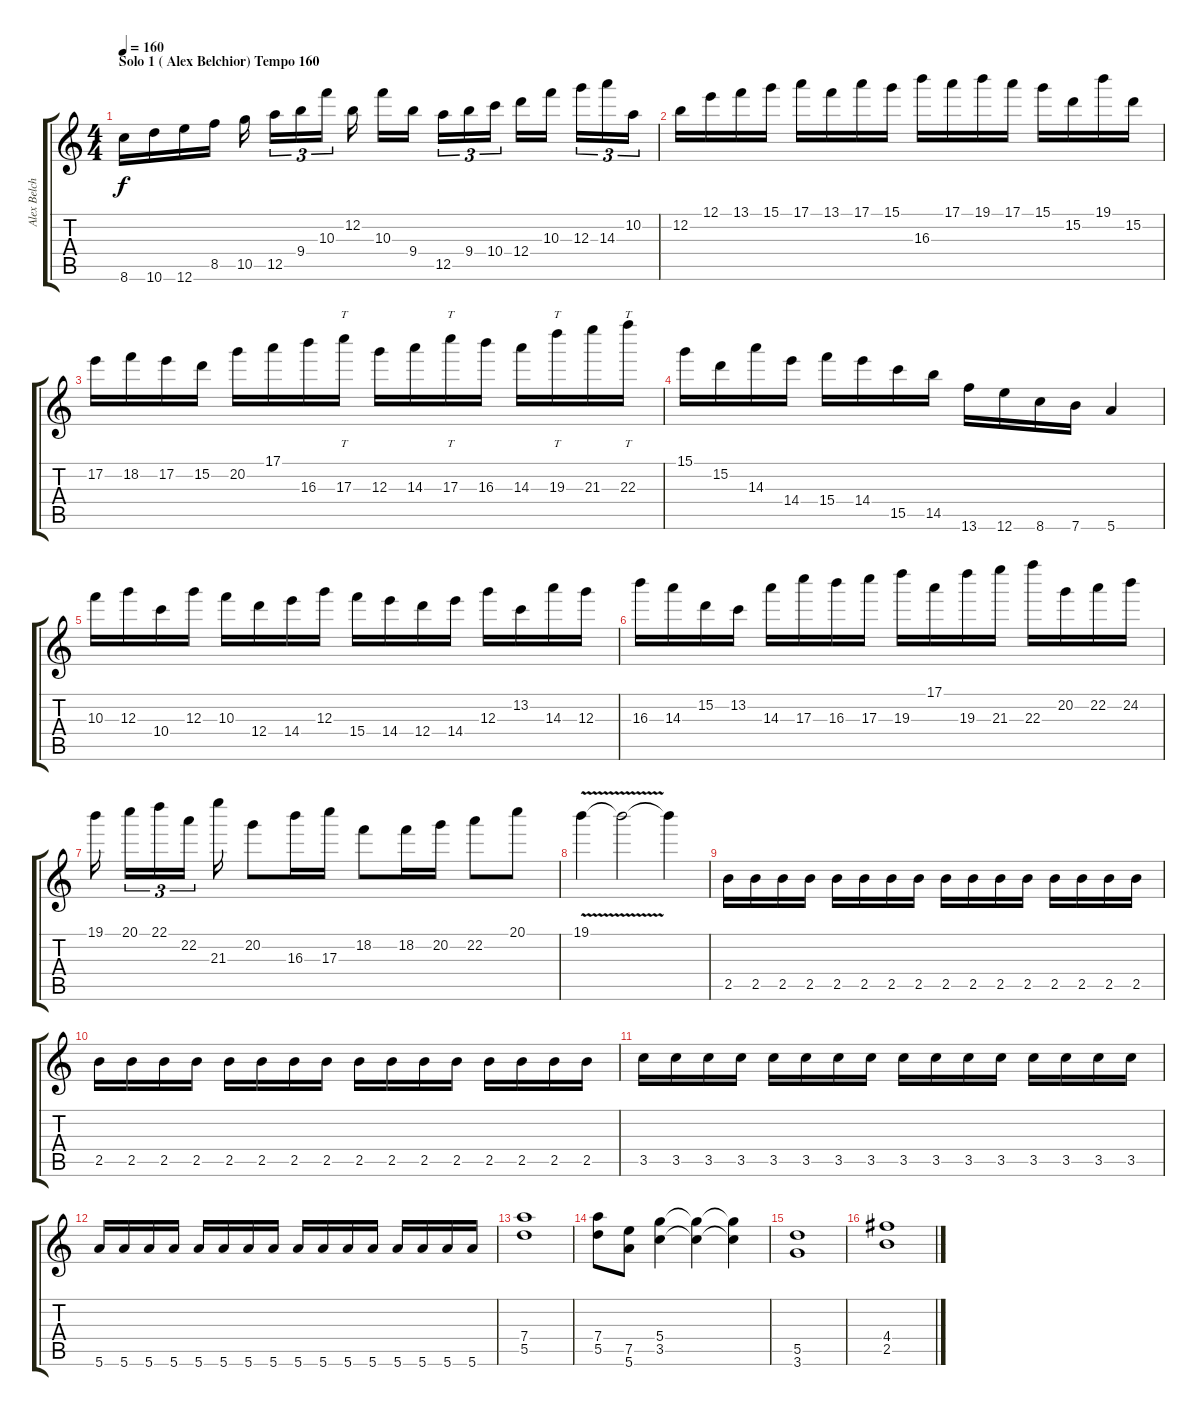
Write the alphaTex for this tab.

\track ("Alex Belchior" "Alex Belch") {instrument overdrivenguitar}
\staff {score tabs}
\tuning (E4 B3 G4 D4 A3 E3) {hide}
\ts (4 4)
\section ("" "Solo 1 ( Alex Belchior) Tempo 160")
\tempo 160
\clef g2
\ks c
8.6.16{dy f volume 16} 10.6.16 12.6.16 8.5.16 10.5.16 12.5.16{tu (3 2)} 9.4.16{tu (3 2)} 10.3.16{tu (3 2)} 12.2.16 10.3.16 9.4.16 12.5.16{tu (3 2)} 9.4.16{tu (3 2)} 10.4.16{tu (3 2)} 12.4.16 10.3.16 12.3.16{tu (3 2)} 14.3.16{tu (3 2)} 10.2.16{tu (3 2)} |
12.2.16 12.1.16 13.1.16 15.1.16 17.1.16 13.1.16 17.1.16 15.1.16 16.3.16 17.1.16 19.1.16 17.1.16 15.1.16 15.2.16 19.1.16 15.2.16 |
17.2.16 18.2.16 17.2.16 15.2.16 20.2.16 17.1.16 16.3.16 17.3.16{tt} 12.3.16 14.3.16 17.3.16{tt} 16.3.16 14.3.16 19.3.16{tt} 21.3.16 22.3.16{tt} |
15.1.16 15.2.16 14.3.16 14.4.16 15.4.16 14.4.16 15.5.16 14.5.16 13.6.16 12.6.16 8.6.16 7.6.16 5.6.4 |
10.3.16 12.3.16 10.4.16 12.3.16 10.3.16 12.4.16 14.4.16 12.3.16 15.4.16 14.4.16 12.4.16 14.4.16 12.3.16 13.2.16 14.3.16 12.3.16 |
16.3.16 14.3.16 15.2.16 13.2.16 14.3.16 17.3.16 16.3.16 17.3.16 19.3.16 17.1.16 19.3.16 21.3.16 22.3.16 20.2.16 22.2.16 24.2.16 |
19.1.16 20.1.16{tu (3 2)} 22.1.16{tu (3 2)} 22.2.16{tu (3 2)} 21.3.16 20.2.8 16.3.16 17.3.16 18.2.8 18.2.16 20.2.16 22.2.8 20.1.8 |
19.1{v}.4 19.1{t}.2 19.1{t}.4 |
2.5.16{volume 12} 2.5.16 2.5.16 2.5.16 2.5.16 2.5.16 2.5.16 2.5.16 2.5.16 2.5.16 2.5.16 2.5.16 2.5.16 2.5.16 2.5.16 2.5.16 |
2.5.16 2.5.16 2.5.16 2.5.16 2.5.16 2.5.16 2.5.16 2.5.16 2.5.16 2.5.16 2.5.16 2.5.16 2.5.16 2.5.16 2.5.16 2.5.16 |
3.5.16 3.5.16 3.5.16 3.5.16 3.5.16 3.5.16 3.5.16 3.5.16 3.5.16 3.5.16 3.5.16 3.5.16 3.5.16 3.5.16 3.5.16 3.5.16 |
5.6.16 5.6.16 5.6.16 5.6.16 5.6.16 5.6.16 5.6.16 5.6.16 5.6.16 5.6.16 5.6.16 5.6.16 5.6.16 5.6.16 5.6.16 5.6.16 |
(7.4 5.5).1 |
(7.4 5.5).8 (7.5 5.6).8 (5.4 3.5).4 (5.4{t} 3.5{t}).4 (5.4{t} 3.5{t}).4 |
(5.5 3.6).1{volume 16} |
(4.4 2.5).1
